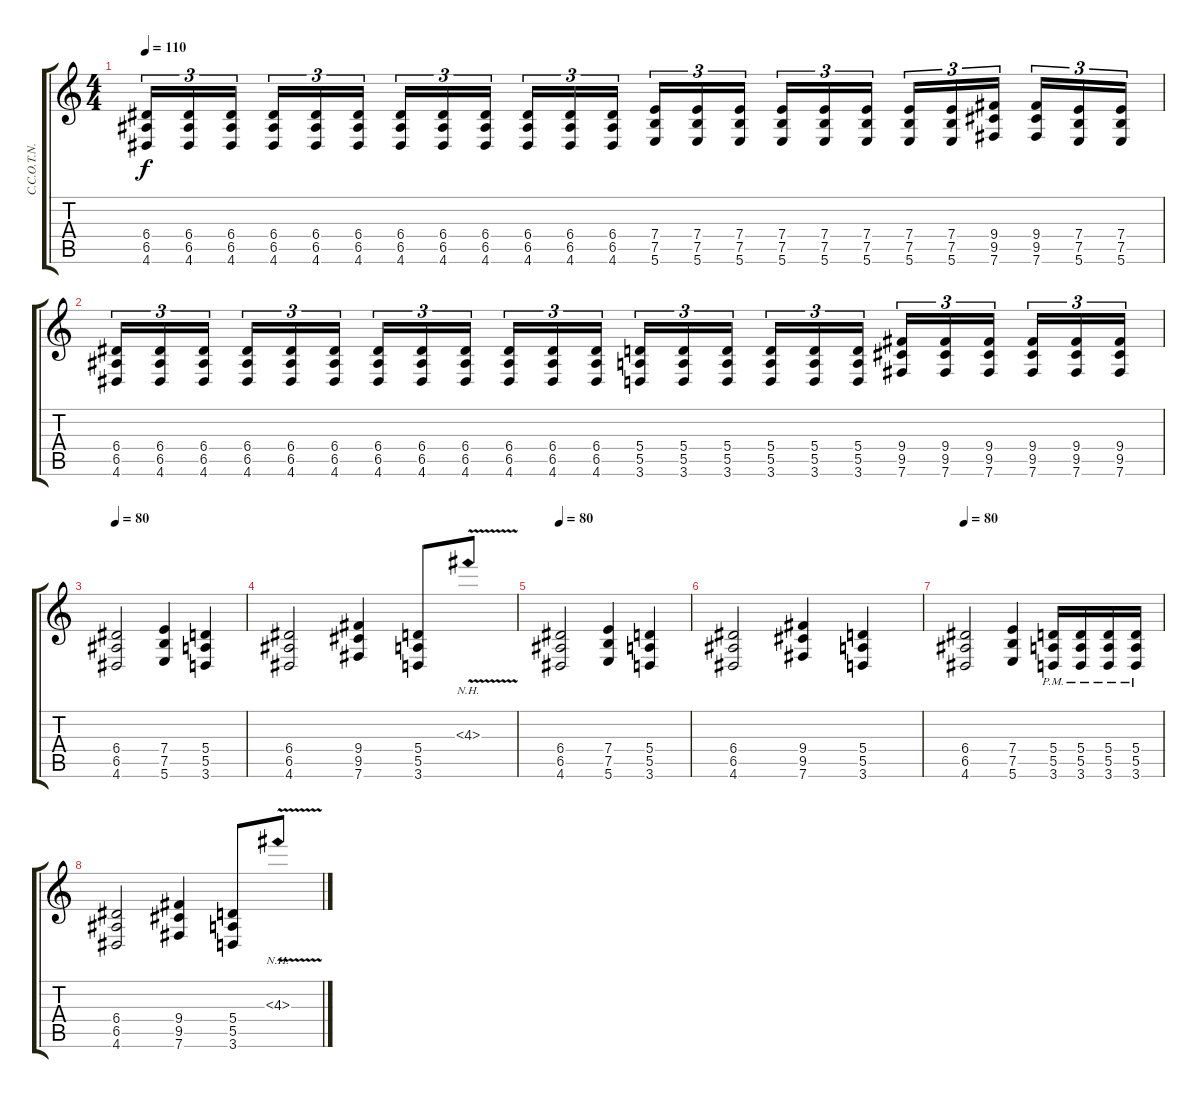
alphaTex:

\track ("C.C.O.T.N." "C.C.O.T.N.") {instrument overdrivenguitar}
\staff {score tabs}
\tuning (B3 Gb3 D3 A2 E2 B1) {hide}
\ts (4 4)
\tempo 110
\clef g2
\ks c
(6.4 6.5 4.6).16{tu (3 2) dy f} (6.4 6.5 4.6).16{tu (3 2)} (6.4 6.5 4.6).16{tu (3 2) beam splitsecondary} (6.4 6.5 4.6).16{tu (3 2)} (6.4 6.5 4.6).16{tu (3 2)} (6.4 6.5 4.6).16{tu (3 2)} (6.4 6.5 4.6).16{tu (3 2)} (6.4 6.5 4.6).16{tu (3 2)} (6.4 6.5 4.6).16{tu (3 2) beam splitsecondary} (6.4 6.5 4.6).16{tu (3 2)} (6.4 6.5 4.6).16{tu (3 2)} (6.4 6.5 4.6).16{tu (3 2)} (7.4 7.5 5.6).16{tu (3 2)} (7.4 7.5 5.6).16{tu (3 2)} (7.4 7.5 5.6).16{tu (3 2) beam splitsecondary} (7.4 7.5 5.6).16{tu (3 2)} (7.4 7.5 5.6).16{tu (3 2)} (7.4 7.5 5.6).16{tu (3 2)} (7.4 7.5 5.6).16{tu (3 2)} (7.4 7.5 5.6).16{tu (3 2)} (9.4 9.5 7.6).16{tu (3 2) beam splitsecondary} (9.4 9.5 7.6).16{tu (3 2)} (7.4 7.5 5.6).16{tu (3 2)} (7.4 7.5 5.6).16{tu (3 2)} |
(6.4 6.5 4.6).16{tu (3 2)} (6.4 6.5 4.6).16{tu (3 2)} (6.4 6.5 4.6).16{tu (3 2) beam splitsecondary} (6.4 6.5 4.6).16{tu (3 2)} (6.4 6.5 4.6).16{tu (3 2)} (6.4 6.5 4.6).16{tu (3 2)} (6.4 6.5 4.6).16{tu (3 2)} (6.4 6.5 4.6).16{tu (3 2)} (6.4 6.5 4.6).16{tu (3 2) beam splitsecondary} (6.4 6.5 4.6).16{tu (3 2)} (6.4 6.5 4.6).16{tu (3 2)} (6.4 6.5 4.6).16{tu (3 2)} (5.4 5.5 3.6).16{tu (3 2)} (5.4 5.5 3.6).16{tu (3 2)} (5.4 5.5 3.6).16{tu (3 2) beam splitsecondary} (5.4 5.5 3.6).16{tu (3 2)} (5.4 5.5 3.6).16{tu (3 2)} (5.4 5.5 3.6).16{tu (3 2)} (9.4 9.5 7.6).16{tu (3 2)} (9.4 9.5 7.6).16{tu (3 2)} (9.4 9.5 7.6).16{tu (3 2) beam splitsecondary} (9.4 9.5 7.6).16{tu (3 2)} (9.4 9.5 7.6).16{tu (3 2)} (9.4 9.5 7.6).16{tu (3 2)} |
\tempo 80
(6.4 6.5 4.6).2 (7.4 7.5 5.6).4 (5.4 5.5 3.6).4 |
(6.4 6.5 4.6).2 (9.4 9.5 7.6).4 (5.4 5.5 3.6).8 4.3{nh v}.8 |
\tempo 80
(6.4 6.5 4.6).2 (7.4 7.5 5.6).4 (5.4 5.5 3.6).4 |
(6.4 6.5 4.6).2 (9.4 9.5 7.6).4 (5.4 5.5 3.6).4 |
\tempo 80
(6.4 6.5 4.6).2 (7.4 7.5 5.6).4 (5.4{pm} 5.5{pm} 3.6{pm}).16 (5.4{pm} 5.5{pm} 3.6{pm}).16 (5.4{pm} 5.5{pm} 3.6{pm}).16 (5.4{pm} 5.5{pm} 3.6{pm}).16 |
(6.4 6.5 4.6).2 (9.4 9.5 7.6).4 (5.4 5.5 3.6).8 4.3{nh v}.8
